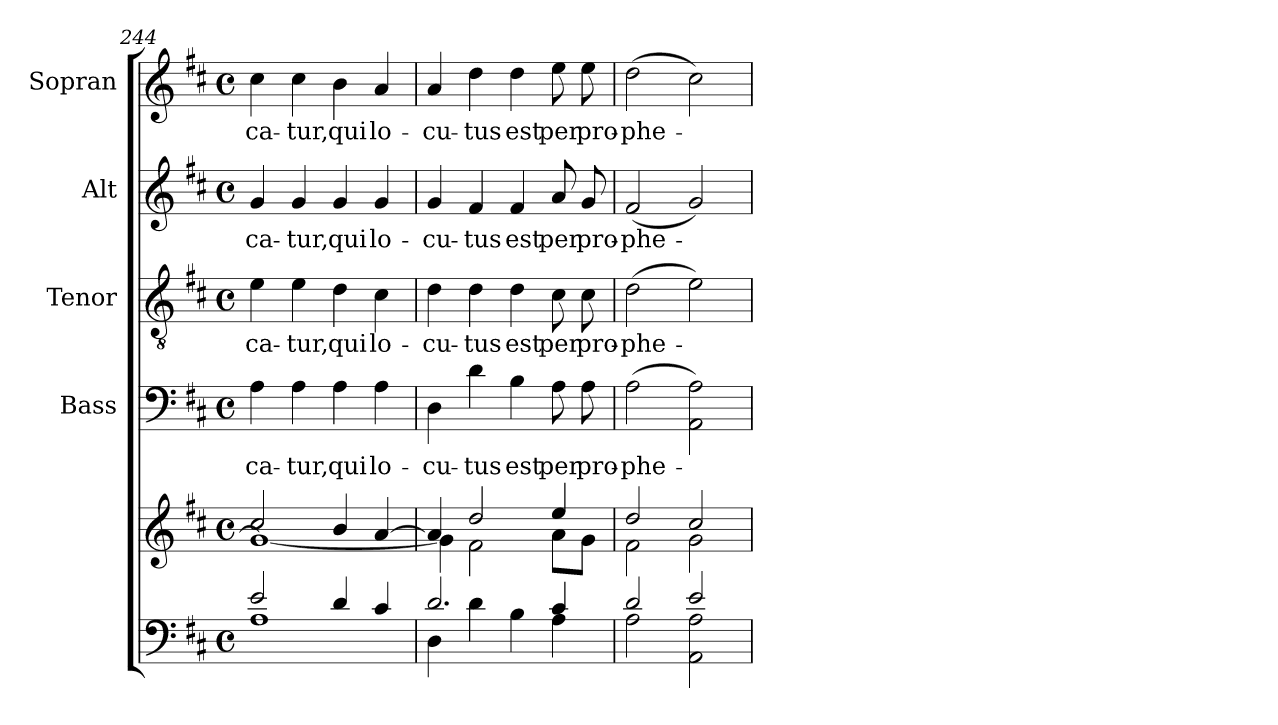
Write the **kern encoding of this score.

**kern	**kern	**kern	**text	**kern	**text	**kern	**text	**kern	**text
*part5	*part5	*part4	*part4	*part3	*part3	*part2	*part2	*part1	*part1
*staff6	*staff5	*staff4	*staff4	*staff3	*staff3	*staff2	*staff2	*staff1	*staff1
*	*	*I"Bass	*	*I"Tenor	*	*I"Alt	*	*I"Sopran	*
*	*	*I'B.	*	*I'T.	*	*I'A.	*	*I'S.	*
*clefF4	*clefG2	*clefF4	*	*clefGv2	*	*clefG2	*	*clefG2	*
*k[f#c#]	*k[f#c#]	*k[f#c#]	*	*k[f#c#]	*	*k[f#c#]	*	*k[f#c#]	*
*D:	*D:	*D:	*	*D:	*	*D:	*	*D:	*
*M4/4	*M4/4	*M4/4	*	*M4/4	*	*M4/4	*	*M4/4	*
*met(c)	*met(c)	*met(c)	*	*met(c)	*	*met(c)	*	*met(c)	*
=244	=244	=244	=244	=244	=244	=244	=244	=244	=244
*^	*^	*	*	*	*	*	*	*	*
!	!	!	!	!	!LO:LY:b	!	!LO:LY:b	!	!LO:LY:b	!	!LO:LY:b
2e/	1A	2cc#/	1g_	4A\	-ca-	4e\	-ca-	4g/	-ca-	4cc#\	-ca-
!	!	!	!	!	!LO:LY:b	!	!LO:LY:b	!	!LO:LY:b	!	!LO:LY:b
.	.	.	.	4A\	-tur,	4e\	-tur,	4g/	-tur,	4cc#\	-tur,
!	!	!	!	!	!LO:LY:b	!	!LO:LY:b	!	!LO:LY:b	!	!LO:LY:b
4d/	.	4b/	.	4A\	qui	4d\	qui	4g/	qui	4b\	qui
!	!	!	!	!	!LO:LY:b	!	!LO:LY:b	!	!LO:LY:b	!	!LO:LY:b
4c#/	.	[>4a/	.	4A\	lo-	4c#\	lo-	4g/	lo-	4a/	lo-
=245	=245	=245	=245	=245	=245	=245	=245	=245	=245	=245	=245
!	!	!	!	!	!LO:LY:b	!	!LO:LY:b	!	!LO:LY:b	!	!LO:LY:b
2.d/	4D\	4a/]	4g\]	4D\	-cu-	4d\	-cu-	4g/	-cu-	4a/	-cu-
!	!	!	!	!	!LO:LY:b	!	!LO:LY:b	!	!LO:LY:b	!	!LO:LY:b
.	4d\	2dd/	2f#\	4d\	-tus	4d\	-tus	4f#/	-tus	4dd\	-tus
!	!	!	!	!	!LO:LY:b	!	!LO:LY:b	!	!LO:LY:b	!	!LO:LY:b
.	4B\	.	.	4B\	est	4d\	est	4f#/	est	4dd\	est
!	!	!	!	!	!LO:LY:b	!	!LO:LY:b	!	!LO:LY:b	!	!LO:LY:b
4c#/	4A\	4ee/	8a\L	8A\	per	8c#\	per	8a/	per	8ee\	per
!	!	!	!	!	!LO:LY:b	!	!LO:LY:b	!	!LO:LY:b	!	!LO:LY:b
.	.	.	8g\J	8A\	pro-	8c#\	pro-	8g/	pro-	8ee\	pro-
!!LO:LB:g=z
=246	=246	=246	=246	=246	=246	=246	=246	=246	=246	=246	=246
!	!	!	!	!	!LO:LY:b	!	!LO:LY:b	!	!LO:LY:b	!	!LO:LY:b
2d/	2A\	2dd/	2f#\	(>2A\	-phe-	(>2d\	-phe-	(<2f#/	-phe-	(>2dd\	-phe-
2e/	2AA\ 2A\	2cc#/	2g\	2AA\ 2A\)	.	2e\)	.	2g/)	.	2cc#\)	.
*v	*v	*	*	*	*	*	*	*	*	*	*
*	*v	*v	*	*	*	*	*	*	*	*
=	=	=	=	=	=	=	=	=	=
*-	*-	*-	*-	*-	*-	*-	*-	*-	*-
